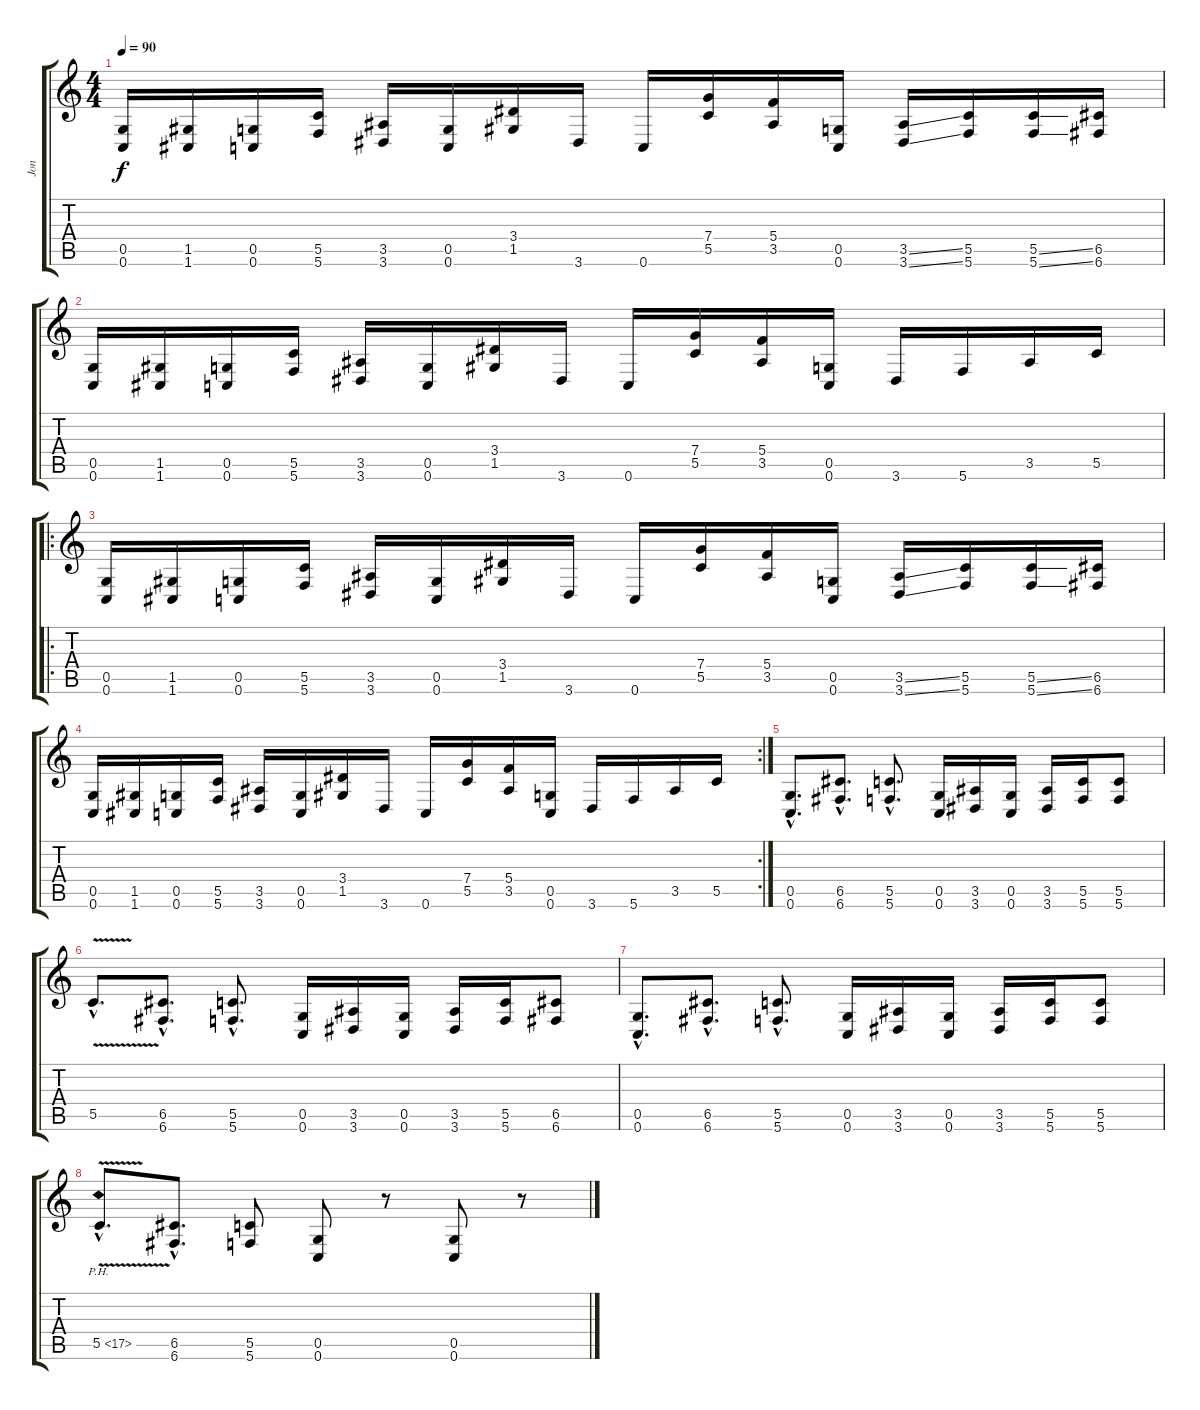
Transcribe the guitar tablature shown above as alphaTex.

\track ("Jon" "Jon") {instrument overdrivenguitar}
\staff {score tabs}
\tuning (D4 A3 F3 C3 G2 C2) {hide}
\ts (4 4)
\tempo 90
\clef g2
\ks c
(0.5 0.6).16{dy f volume 7 instrument overdrivenguitar} (1.5 1.6).16 (0.5 0.6).16 (5.5 5.6).16 (3.5 3.6).16 (0.5 0.6).16 (3.4 1.5).16 3.6.16 0.6.16 (7.4 5.5).16 (5.4 3.5).16 (0.5 0.6).16 (3.5{ss} 3.6{ss}).16 (5.5 5.6).16 (5.5{ss} 5.6{ss}).16 (6.5 6.6).16 |
(0.5 0.6).16 (1.5 1.6).16 (0.5 0.6).16 (5.5 5.6).16 (3.5 3.6).16 (0.5 0.6).16 (3.4 1.5).16 3.6.16 0.6.16 (7.4 5.5).16 (5.4 3.5).16 (0.5 0.6).16 3.6.16 5.6.16 3.5.16 5.5.16 |
\ro
(0.5 0.6).16{volume 13} (1.5 1.6).16 (0.5 0.6).16 (5.5 5.6).16 (3.5 3.6).16 (0.5 0.6).16 (3.4 1.5).16{volume 13} 3.6.16 0.6.16 (7.4 5.5).16 (5.4 3.5).16 (0.5 0.6).16 (3.5{ss} 3.6{ss}).16 (5.5 5.6).16 (5.5{ss} 5.6{ss}).16 (6.5 6.6).16 |
\rc 2
(0.5 0.6).16 (1.5 1.6).16 (0.5 0.6).16 (5.5 5.6).16 (3.5 3.6).16 (0.5 0.6).16 (3.4 1.5).16 3.6.16 0.6.16 (7.4 5.5).16 (5.4 3.5).16 (0.5 0.6).16 3.6.16 5.6.16 3.5.16 5.5.16 |
(0.5{hac} 0.6{hac}).8{d} (6.5{hac} 6.6{hac}).8{d} (5.5{hac} 5.6{hac}).8{d} (0.5 0.6).16 (3.5 3.6).16 (0.5 0.6).16 (3.5 3.6).16 (5.5 5.6).16 (5.5 5.6).8 |
5.5{v hac}.8{d} (6.5{hac} 6.6{hac}).8{d instrument overdrivenguitar} (5.5{hac} 5.6{hac}).8{d} (0.5 0.6).16 (3.5 3.6).16 (0.5 0.6).16 (3.5 3.6).16 (5.5 5.6).16 (6.5 6.6).8 |
(0.5{hac} 0.6{hac}).8{d} (6.5{hac} 6.6{hac}).8{d} (5.5{hac} 5.6{hac}).8{d} (0.5 0.6).16 (3.5 3.6).16 (0.5 0.6).16 (3.5 3.6).16 (5.5 5.6).16 (5.5 5.6).8 |
5.5{ph 12 v hac}.8{d instrument guitarharmonics} (6.5{hac} 6.6{hac}).8{d instrument overdrivenguitar} (5.5 5.6).8 (0.5 0.6).8 r.8 (0.5 0.6).8 r.8
